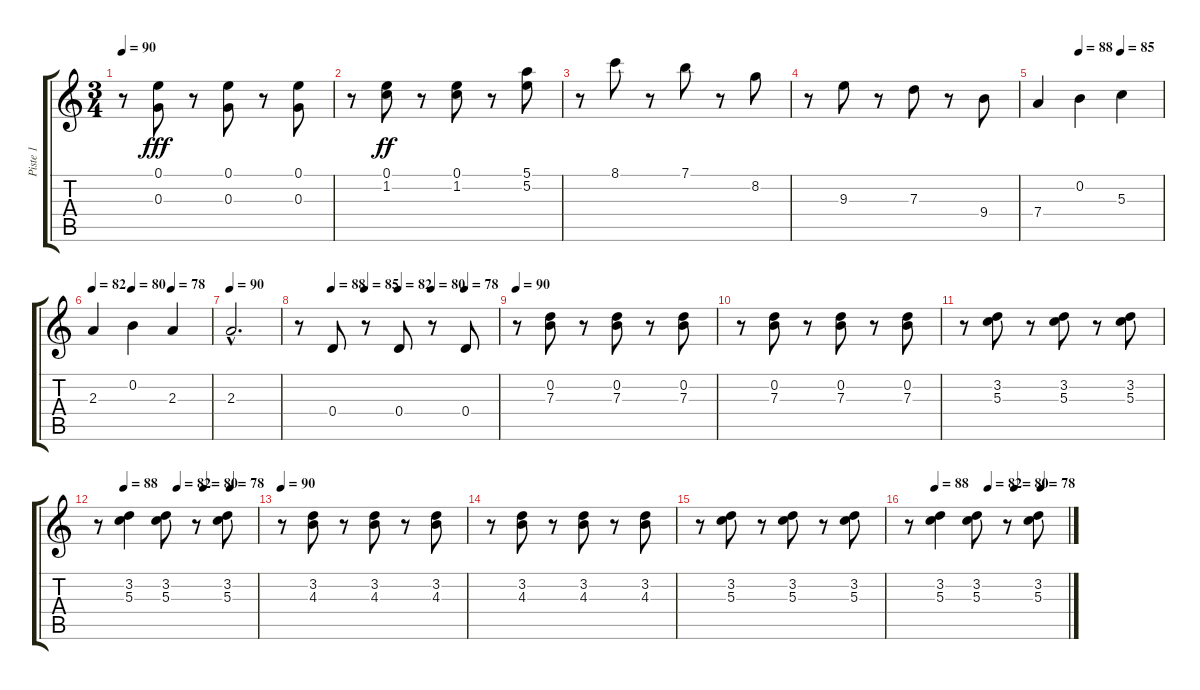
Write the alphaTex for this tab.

\track ("Piste 1" "Piste 1") {instrument acousticguitarnylon}
\staff {score tabs}
\tuning (E4 B3 G3 D3 A2 E2) {hide}
\ts (3 4)
\tempo 90
\clef g2
\ks c
r.8{dy fff} (0.1 0.3).8 r.8 (0.1 0.3).8 r.8 (0.1 0.3).8 |
r.8 (0.1 1.2).8{dy ff} r.8 (0.1 1.2).8 r.8 (5.1 5.2).8 |
r.8 8.1.8 r.8 7.1.8 r.8 8.2.8 |
r.8 9.3.8 r.8 7.3.8 r.8 9.4.8 |
\tempo (88 0.3333333333333333)
\tempo (85 0.6666666666666666)
7.4.4 0.2.4 5.3.4 |
\tempo 82
\tempo (80 0.3333333333333333)
\tempo (78 0.6666666666666666)
2.3.4 0.2.4 2.3.4 |
\tempo 90
2.3{hac}.2{d} |
\tempo (88 0.16666666666666666)
\tempo (85 0.3333333333333333)
\tempo (82 0.5)
\tempo (80 0.6666666666666666)
\tempo (78 0.8333333333333334)
r.8 0.4.8 r.8 0.4.8 r.8 0.4.8 |
\tempo 90
r.8 (0.2 7.3).8 r.8 (0.2 7.3).8 r.8 (0.2 7.3).8 |
r.8 (0.2 7.3).8 r.8 (0.2 7.3).8 r.8 (0.2 7.3).8 |
r.8 (3.2 5.3).8 r.8 (3.2 5.3).8 r.8 (3.2 5.3).8 |
\tempo (88 0.16666666666666666)
\tempo (82 0.5)
\tempo (80 0.6666666666666666)
\tempo (78 0.8333333333333334)
r.8 (3.2 5.3).4 (3.2 5.3).8 r.8 (3.2 5.3).8 |
\tempo 90
r.8 (3.2 4.3).8 r.8 (3.2 4.3).8 r.8 (3.2 4.3).8 |
r.8 (3.2 4.3).8 r.8 (3.2 4.3).8 r.8 (3.2 4.3).8 |
r.8 (3.2 5.3).8 r.8 (3.2 5.3).8 r.8 (3.2 5.3).8 |
\tempo (88 0.16666666666666666)
\tempo (82 0.5)
\tempo (80 0.6666666666666666)
\tempo (78 0.8333333333333334)
r.8 (3.2 5.3).4 (3.2 5.3).8 r.8 (3.2 5.3).8
